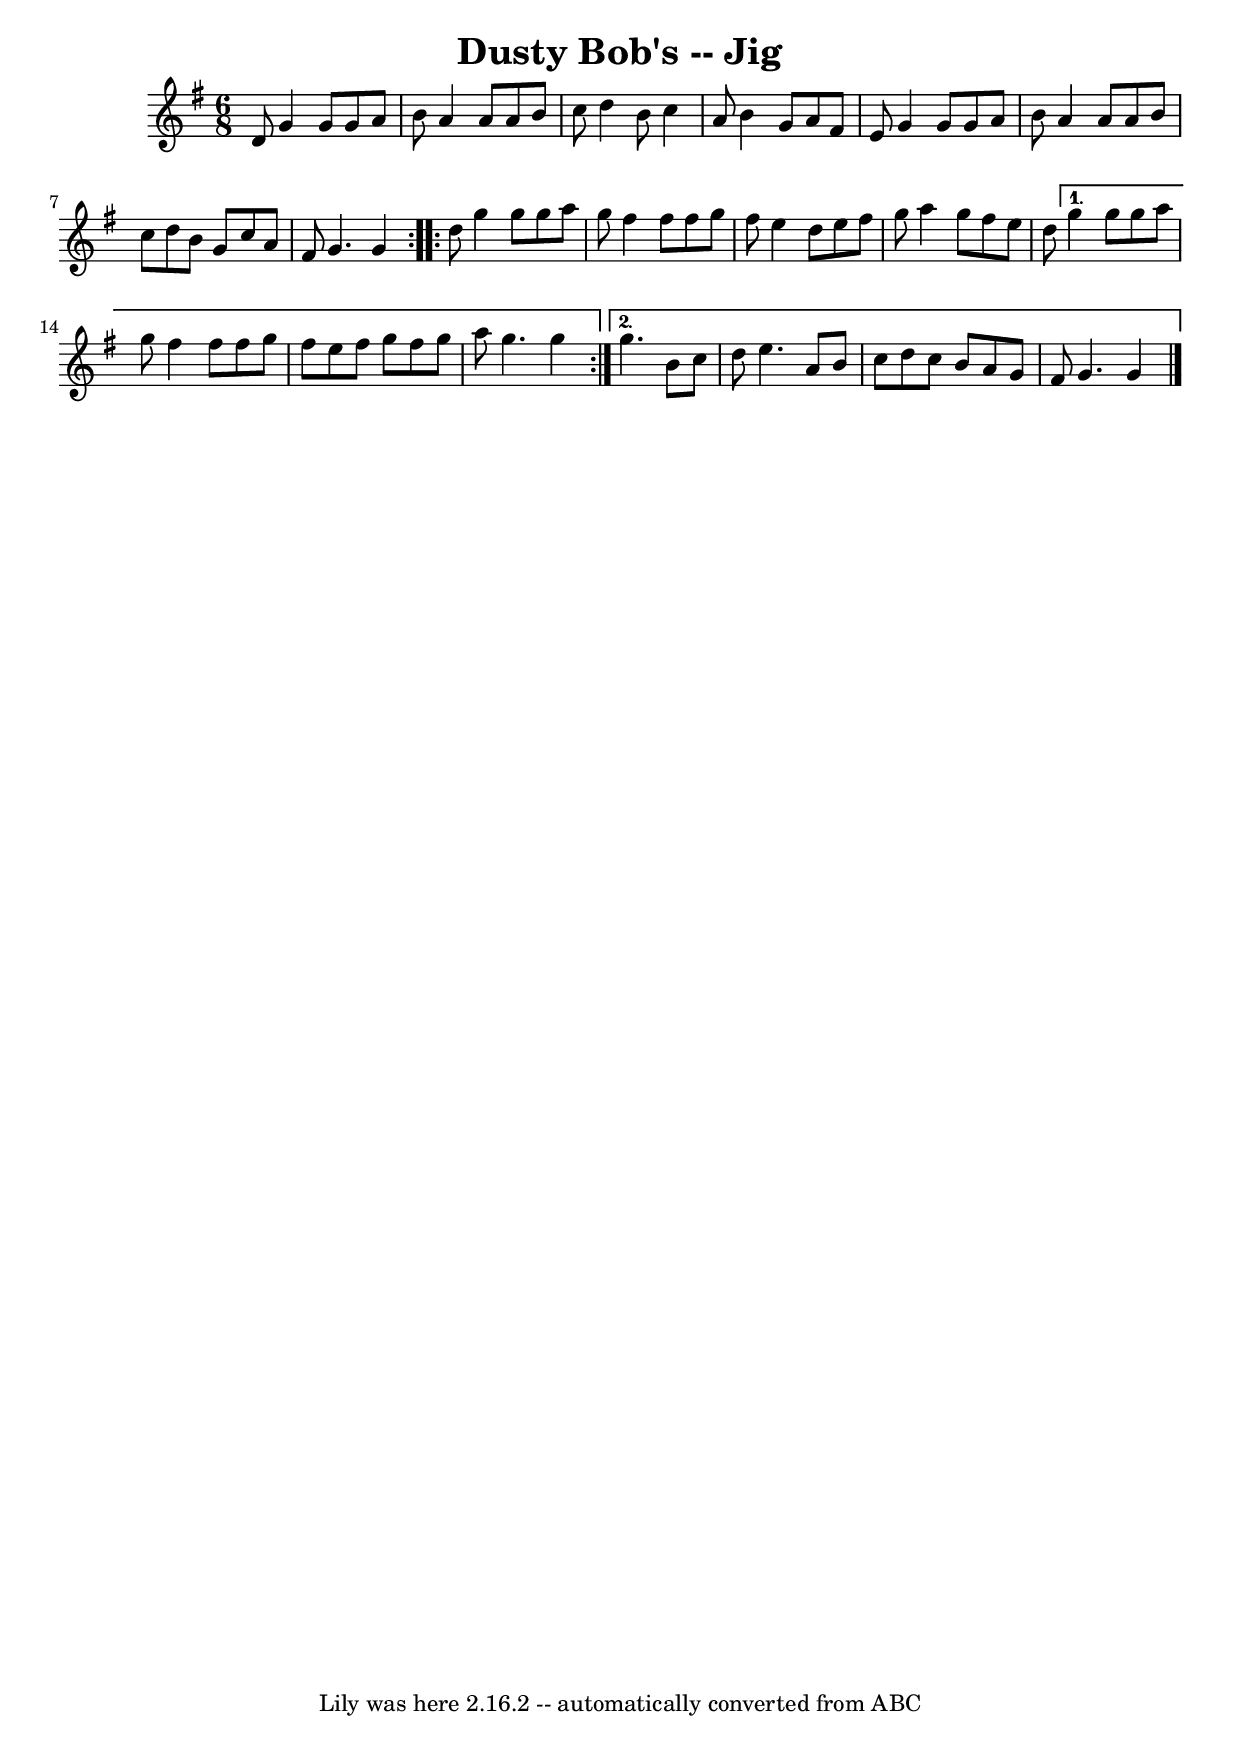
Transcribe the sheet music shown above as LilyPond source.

\version "2.7.40"
\include "Mammoth.ily"
\header {
	%% book = "Ryan's Mammoth Collection of Fiddle Tunes"
	crossRefNumber = "1"
	footnotes = ""
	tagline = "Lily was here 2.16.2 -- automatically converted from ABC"
	title = "Dusty Bob's -- Jig"
}
voicedefault =  {
\set Score.defaultBarType = "empty"

\repeat volta 2 {
\time 6/8 \key g \major d'8        |
 g'4 g'8 g'8 a'8 b'8 
   |
 a'4 a'8 a'8 b'8 c''8    |
 d''4 b'8    
c''4 a'8    |
 b'4 g'8 a'8 fis'8 e'8    |
     
|
 g'4 g'8 g'8 a'8 b'8    |
 a'4 a'8 a'8    
b'8 c''8    |
 d''8 b'8 g'8 c''8 a'8 fis'8    
|
 g'4. g'4    }     \repeat volta 2 { d''8        |
 g''4 
 g''8 g''8 a''8 g''8    |
 fis''4 fis''8 fis''8    
g''8 fis''8    |
 e''4 d''8 e''8 fis''8 g''8    |
 
 a''4 g''8 fis''8 e''8 d''8    |
     } \alternative{{   
g''4 g''8 g''8 a''8 g''8    |
 fis''4 fis''8 fis''8   
 g''8 fis''8    |
 e''8 fis''8 g''8 fis''8 g''8 a''8  
  |
 g''4. g''4    |
     } { g''4. b'8 c''8 d''8   
 |
 e''4. a'8 b'8 c''8    |
 d''8 c''8 b'8    
a'8 g'8 fis'8    |
 g'4. g'4    \bar "|."   }}
}

\score{
    <<

	\context Staff="default"
	{
	    \voicedefault 
	}

    >>
	\layout {
	}
	\midi {}
}
